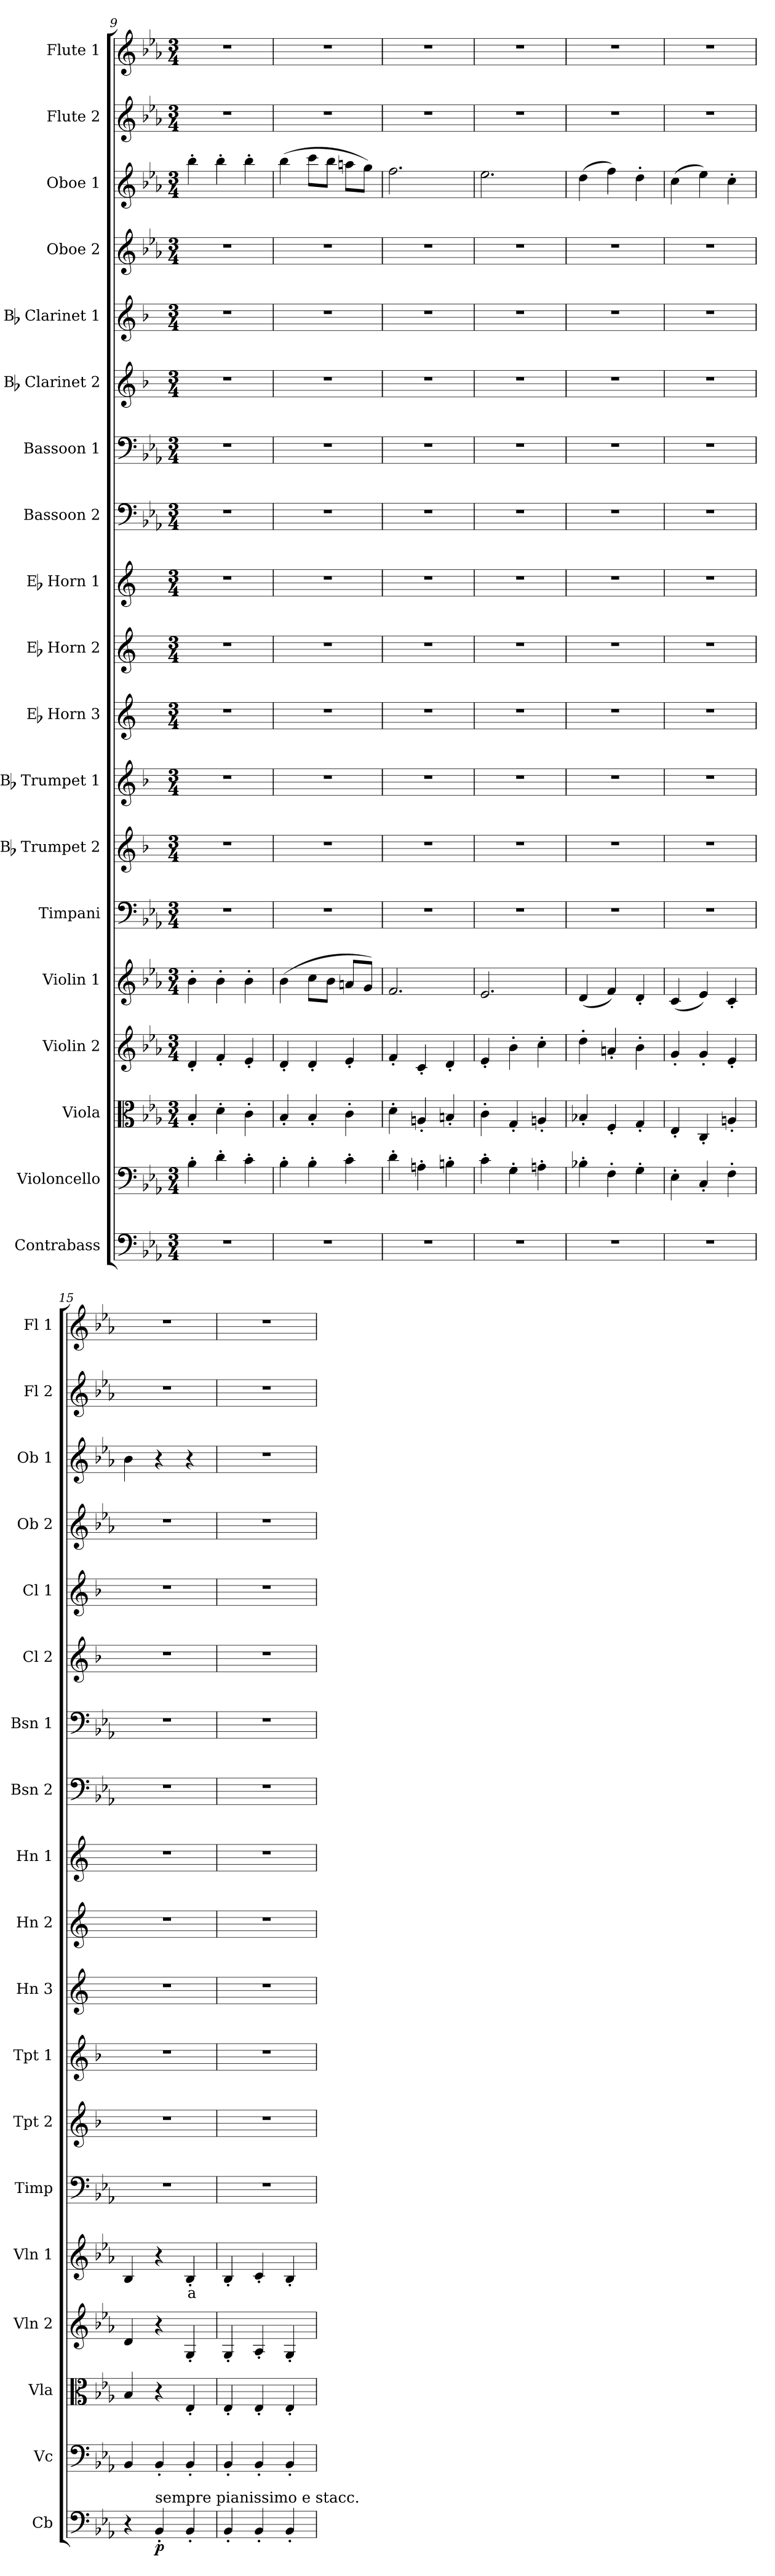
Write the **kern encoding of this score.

**kern	**dynam	**kern	**kern	**kern	**kern	**text	**kern	**kern	**kern	**kern	**kern	**kern	**kern	**kern	**kern	**kern	**kern	**kern	**kern	**kern
*part19	*part19	*part18	*part17	*part16	*part15	*part15	*part14	*part13	*part12	*part11	*part10	*part9	*part8	*part7	*part6	*part5	*part4	*part3	*part2	*part1
*staff19	*staff19	*staff18	*staff17	*staff16	*staff15	*staff15	*staff14	*staff13	*staff12	*staff11	*staff10	*staff9	*staff8	*staff7	*staff6	*staff5	*staff4	*staff3	*staff2	*staff1
*I"Contrabass	*	*I"Violoncello	*I"Viola	*I"Violin 2	*I"Violin 1	*	*I"Timpani	*I"Bb Trumpet 2	*I"Bb Trumpet 1	*I"Eb Horn 3	*I"Eb Horn 2	*I"Eb Horn 1	*I"Bassoon 2	*I"Bassoon 1	*I"Bb Clarinet 2	*I"Bb Clarinet 1	*I"Oboe 2	*I"Oboe 1	*I"Flute 2	*I"Flute 1
*I'Cb	*	*I'Vc	*I'Vla	*I'Vln 2	*I'Vln 1	*	*I'Timp	*I'Tpt 2	*I'Tpt 1	*I'Hn 3	*I'Hn 2	*I'Hn 1	*I'Bsn 2	*I'Bsn 1	*I'Cl 2	*I'Cl 1	*I'Ob 2	*I'Ob 1	*I'Fl 2	*I'Fl 1
*clefF4	*	*clefF4	*clefC3	*clefG2	*clefG2	*	*clefF4	*clefG2	*clefG2	*clefG2	*clefG2	*clefG2	*clefF4	*clefF4	*clefG2	*clefG2	*clefG2	*clefG2	*clefG2	*clefG2
*ITrd7c12	*	*	*	*	*	*	*	*ITrd1c2	*ITrd1c2	*ITrd4c7	*ITrd4c7	*ITrd4c7	*	*	*ITrd1c2	*ITrd1c2	*	*	*	*
*k[b-e-a-]	*	*k[b-e-a-]	*k[b-e-a-]	*k[b-e-a-]	*k[b-e-a-]	*	*k[b-e-a-]	*k[b-e-a-]	*k[b-e-a-]	*k[b-]	*k[b-]	*k[b-]	*k[b-e-a-]	*k[b-e-a-]	*k[b-e-a-]	*k[b-e-a-]	*k[b-e-a-]	*k[b-e-a-]	*k[b-e-a-]	*k[b-e-a-]
*M3/4	*	*M3/4	*M3/4	*M3/4	*M3/4	*	*M3/4	*M3/4	*M3/4	*M3/4	*M3/4	*M3/4	*M3/4	*M3/4	*M3/4	*M3/4	*M3/4	*M3/4	*M3/4	*M3/4
=9	=9	=9	=9	=9	=9	=9	=9	=9	=9	=9	=9	=9	=9	=9	=9	=9	=9	=9	=9	=9
2.r	.	4B-'\	4B-'/	4d'/	4b-'\	.	2.r	2.r	2.r	2.r	2.r	2.r	2.r	2.r	2.r	2.r	2.r	4bb-'\	2.r	2.r
.	.	4d'\	4d'\	4f'/	4b-'\	.	.	.	.	.	.	.	.	.	.	.	.	4bb-'\	.	.
.	.	4c'\	4c'\	4e-'/	4b-'\	.	.	.	.	.	.	.	.	.	.	.	.	4bb-'\	.	.
=10	=10	=10	=10	=10	=10	=10	=10	=10	=10	=10	=10	=10	=10	=10	=10	=10	=10	=10	=10	=10
2.r	.	4B-'\	4B-'/	4d'/	(4b-\	.	2.r	2.r	2.r	2.r	2.r	2.r	2.r	2.r	2.r	2.r	2.r	(4bb-\	2.r	2.r
.	.	4B-'\	4B-'/	4d'/	8cc\L	.	.	.	.	.	.	.	.	.	.	.	.	8ccc\L	.	.
.	.	.	.	.	8b-\J	.	.	.	.	.	.	.	.	.	.	.	.	8bb-\J	.	.
.	.	4c'\	4c'\	4e-'/	8an/L	.	.	.	.	.	.	.	.	.	.	.	.	8aan\L	.	.
.	.	.	.	.	8g/J)	.	.	.	.	.	.	.	.	.	.	.	.	8gg\J)	.	.
=11	=11	=11	=11	=11	=11	=11	=11	=11	=11	=11	=11	=11	=11	=11	=11	=11	=11	=11	=11	=11
2.r	.	4d'\	4d'\	4f'/	2.f/	.	2.r	2.r	2.r	2.r	2.r	2.r	2.r	2.r	2.r	2.r	2.r	2.ff\	2.r	2.r
.	.	4An'\	4An'/	4c'/	.	.	.	.	.	.	.	.	.	.	.	.	.	.	.	.
.	.	4Bn'\	4Bn'/	4d'/	.	.	.	.	.	.	.	.	.	.	.	.	.	.	.	.
=12	=12	=12	=12	=12	=12	=12	=12	=12	=12	=12	=12	=12	=12	=12	=12	=12	=12	=12	=12	=12
2.r	.	4c'\	4c'\	4e-'/	2.e-/	.	2.r	2.r	2.r	2.r	2.r	2.r	2.r	2.r	2.r	2.r	2.r	2.ee-\	2.r	2.r
.	.	4G'\	4G'/	4b-'\	.	.	.	.	.	.	.	.	.	.	.	.	.	.	.	.
.	.	4An'\	4An'/	4cc'\	.	.	.	.	.	.	.	.	.	.	.	.	.	.	.	.
!!LO:PB:g=z
=13	=13	=13	=13	=13	=13	=13	=13	=13	=13	=13	=13	=13	=13	=13	=13	=13	=13	=13	=13	=13
2.r	.	4B-X'\	4B-X'/	4dd'\	(4d/	.	2.r	2.r	2.r	2.r	2.r	2.r	2.r	2.r	2.r	2.r	2.r	(4dd\	2.r	2.r
.	.	4F'\	4F'/	4an'/	4f/)	.	.	.	.	.	.	.	.	.	.	.	.	4ff\)	.	.
.	.	4G'\	4G'/	4b-'\	4d'/	.	.	.	.	.	.	.	.	.	.	.	.	4dd'\	.	.
=14	=14	=14	=14	=14	=14	=14	=14	=14	=14	=14	=14	=14	=14	=14	=14	=14	=14	=14	=14	=14
2.r	.	4E-'\	4E-'/	4g'/	(4c/	.	2.r	2.r	2.r	2.r	2.r	2.r	2.r	2.r	2.r	2.r	2.r	(4cc\	2.r	2.r
.	.	4C'/	4C'/	4g'/	4e-/)	.	.	.	.	.	.	.	.	.	.	.	.	4ee-\)	.	.
.	.	4F'\	4An'/	4e-'/	4c'/	.	.	.	.	.	.	.	.	.	.	.	.	4cc'\	.	.
=15	=15	=15	=15	=15	=15	=15	=15	=15	=15	=15	=15	=15	=15	=15	=15	=15	=15	=15	=15	=15
4r	.	4BB-/	4B-/	4d/	4B-/	.	2.r	2.r	2.r	2.r	2.r	2.r	2.r	2.r	2.r	2.r	2.r	4b-\	2.r	2.r
!LO:TX:a:t=sempre pianissimo e stacc.	!	!	!	!	!	!	!	!	!	!	!	!	!	!	!	!	!	!	!	!
!	!LO:DY:b	!	!	!	!	!	!	!	!	!	!	!	!	!	!	!	!	!	!	!
4BBB-'/	p	4BB-'/	4r	4r	4r	.	.	.	.	.	.	.	.	.	.	.	.	4r	.	.
!	!	!	!	!	!	!LO:LY:b:color=#FF0000	!	!	!	!	!	!	!	!	!	!	!	!	!	!
4BBB-'/	.	4BB-'/	4E-'/	4G'/	4B-'/	a	.	.	.	.	.	.	.	.	.	.	.	4r	.	.
=16	=16	=16	=16	=16	=16	=16	=16	=16	=16	=16	=16	=16	=16	=16	=16	=16	=16	=16	=16	=16
4BBB-'/	.	4BB-'/	4E-'/	4G'/	4B-'/	.	2.r	2.r	2.r	2.r	2.r	2.r	2.r	2.r	2.r	2.r	2.r	2.r	2.r	2.r
4BBB-'/	.	4BB-'/	4E-'/	4A-'/	4c'/	.	.	.	.	.	.	.	.	.	.	.	.	.	.	.
4BBB-'/	.	4BB-'/	4E-'/	4G'/	4B-'/	.	.	.	.	.	.	.	.	.	.	.	.	.	.	.
=	=	=	=	=	=	=	=	=	=	=	=	=	=	=	=	=	=	=	=	=
*-	*-	*-	*-	*-	*-	*-	*-	*-	*-	*-	*-	*-	*-	*-	*-	*-	*-	*-	*-	*-
